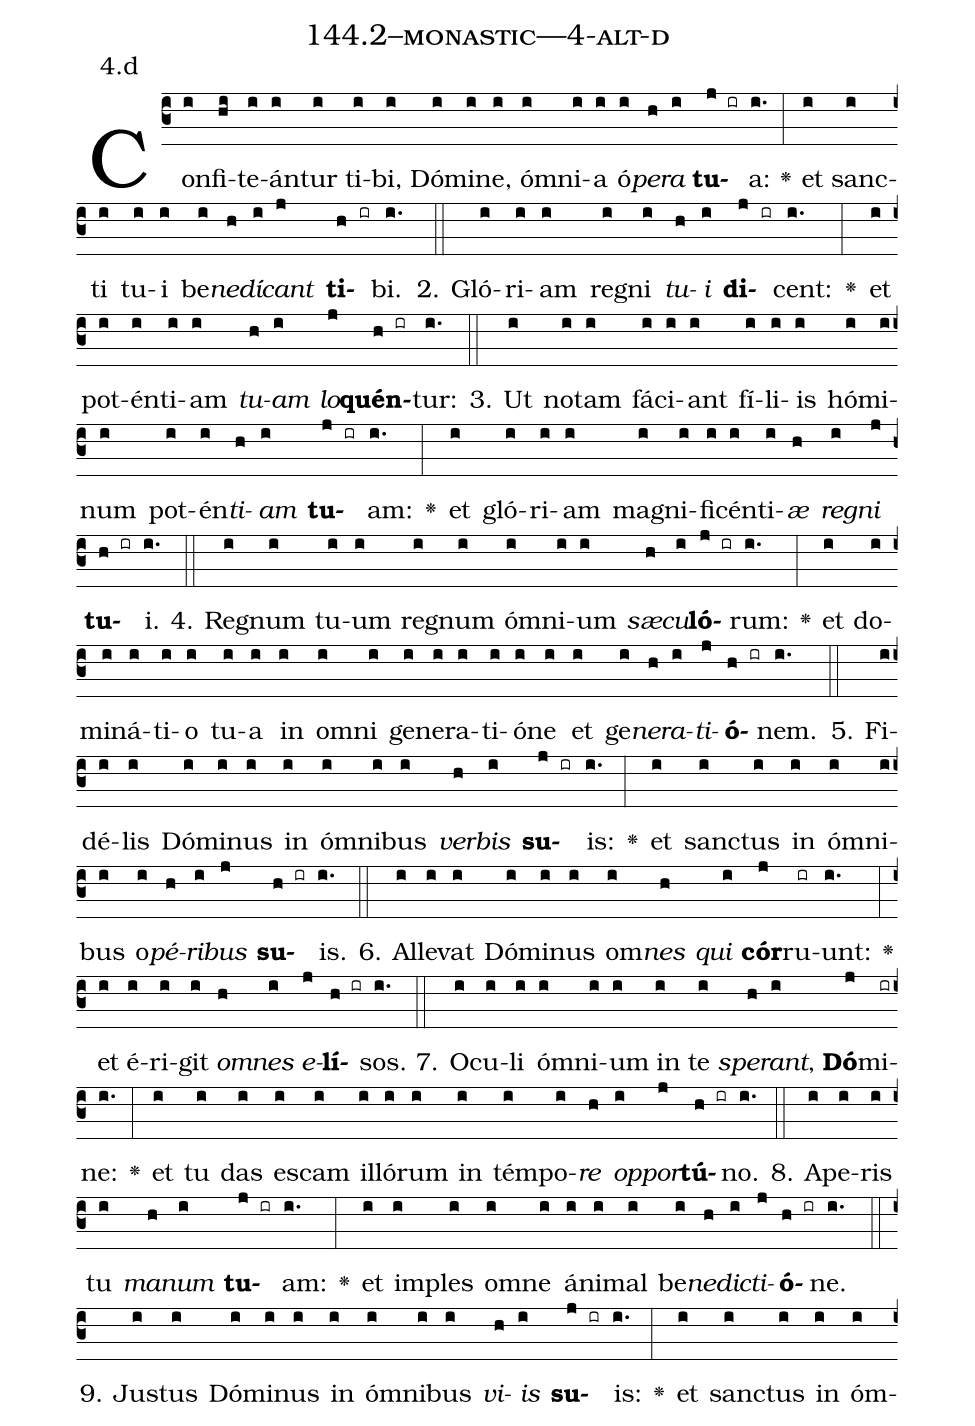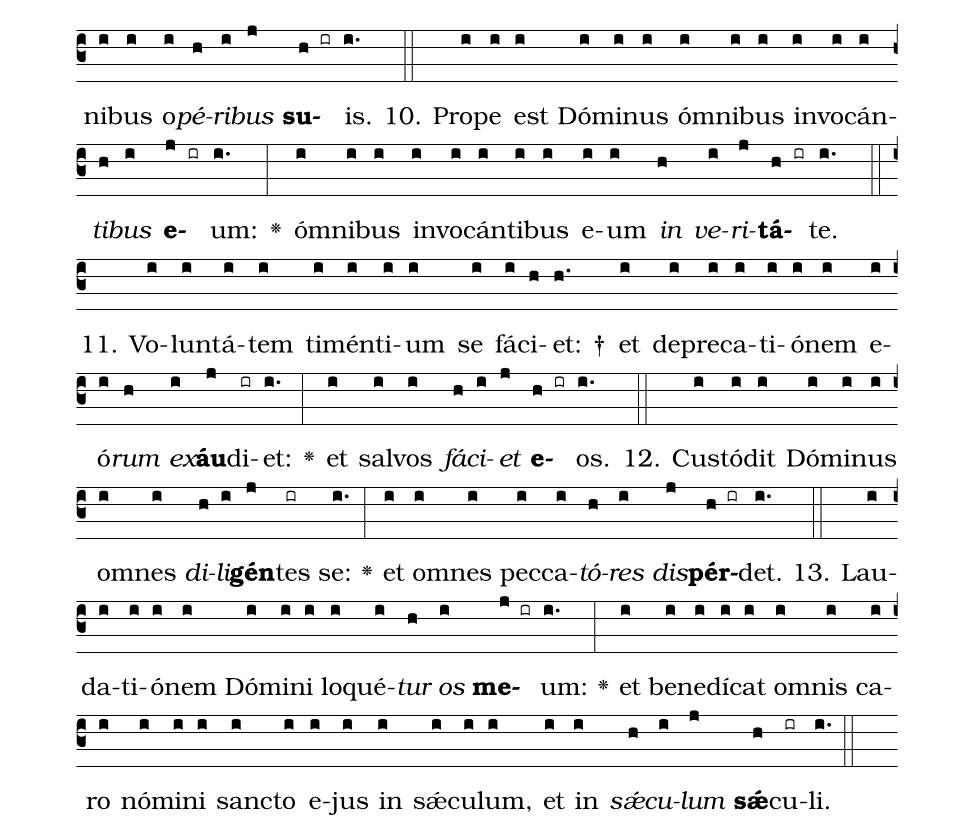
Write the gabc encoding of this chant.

name: 144.2--monastic---4-alt-d;
annotation: 4.d;
%%
(c3)Con(i)fi(hi)te(i)án(i)tur(i) ti(i)bi,(i) Dó(i)mi(i)ne,(i) óm(i)ni(i)a(i) ó(i)<i>pe</i>(h)<i>ra</i>(i) <b>tu</b>(j ir)a:(i.) <v>\greheightstar</v>(:) et(i) sanc(i)ti(i) tu(i)i(i) be(i)<i>ne</i>(h)<i>dí</i>(i)<i>cant</i>(j) <b>ti</b>(h ir)bi.(i.) (::)
2. Gló(i)ri(i)am(i) re(i)gni(i) <i>tu</i>(h)<i>i</i>(i) <b>di</b>(j ir)cent:(i.) <v>\greheightstar</v>(:) et(i) pot(i)én(i)ti(i)am(i) <i>tu</i>(h)<i>am</i>(i) <i>lo</i>(j)<b>quén</b>(h ir)tur:(i.) (::)
3. Ut(i) no(i)tam(i) fá(i)ci(i)ant(i) fí(i)li(i)is(i) hó(i)mi(i)num(i) pot(i)én(i)<i>ti</i>(h)<i>am</i>(i) <b>tu</b>(j ir)am:(i.) <v>\greheightstar</v>(:) et(i) gló(i)ri(i)am(i) ma(i)gni(i)fi(i)cén(i)ti(i)<i>æ</i>(h) <i>re</i>(i)<i>gni</i>(j) <b>tu</b>(h ir)i.(i.) (::)
4. Re(i)gnum(i) tu(i)um(i) re(i)gnum(i) óm(i)ni(i)um(i) <i>sæ</i>(h)<i>cu</i>(i)<b>ló</b>(j ir)rum:(i.) <v>\greheightstar</v>(:) et(i) do(i)mi(i)ná(i)ti(i)o(i) tu(i)a(i) in(i) om(i)ni(i) ge(i)ne(i)ra(i)ti(i)ó(i)ne(i) et(i) ge(i)<i>ne</i>(h)<i>ra</i>(i)<i>ti</i>(j)<b>ó</b>(h ir)nem.(i.) (::)
5. Fi(i)dé(i)lis(i) Dó(i)mi(i)nus(i) in(i) óm(i)ni(i)bus(i) <i>ver</i>(h)<i>bis</i>(i) <b>su</b>(j ir)is:(i.) <v>\greheightstar</v>(:) et(i) sanc(i)tus(i) in(i) óm(i)ni(i)bus(i) o(i)<i>pé</i>(h)<i>ri</i>(i)<i>bus</i>(j) <b>su</b>(h ir)is.(i.) (::)
6. Al(i)le(i)vat(i) Dó(i)mi(i)nus(i) om(i)<i>nes</i>(h) <i>qui</i>(i) <b>cór</b>(j)ru(ir)unt:(i.) <v>\greheightstar</v>(:) et(i) é(i)ri(i)git(i) <i>om</i>(h)<i>nes</i>(i) <i>e</i>(j)<b>lí</b>(h ir)sos.(i.) (::)
7. O(i)cu(i)li(i) óm(i)ni(i)um(i) in(i) te(i) <i>spe</i>(h)<i>rant</i>,(i) <b>Dó</b>(j)mi(ir)ne:(i.) <v>\greheightstar</v>(:) et(i) tu(i) das(i) es(i)cam(i) il(i)ló(i)rum(i) in(i) tém(i)po(i)<i>re</i>(h) <i>op</i>(i)<i>por</i>(j)<b>tú</b>(h ir)no.(i.) (::)
8. A(i)pe(i)ris(i) tu(i) <i>ma</i>(h)<i>num</i>(i) <b>tu</b>(j ir)am:(i.) <v>\greheightstar</v>(:) et(i) im(i)ples(i) om(i)ne(i) á(i)ni(i)mal(i) be(i)<i>ne</i>(h)<i>dic</i>(i)<i>ti</i>(j)<b>ó</b>(h ir)ne.(i.) (::)
9. Jus(i)tus(i) Dó(i)mi(i)nus(i) in(i) óm(i)ni(i)bus(i) <i>vi</i>(h)<i>is</i>(i) <b>su</b>(j ir)is:(i.) <v>\greheightstar</v>(:) et(i) sanc(i)tus(i) in(i) óm(i)ni(i)bus(i) o(i)<i>pé</i>(h)<i>ri</i>(i)<i>bus</i>(j) <b>su</b>(h ir)is.(i.) (::)
10. Pro(i)pe(i) est(i) Dó(i)mi(i)nus(i) óm(i)ni(i)bus(i) in(i)vo(i)cán(i)<i>ti</i>(h)<i>bus</i>(i) <b>e</b>(j ir)um:(i.) <v>\greheightstar</v>(:) óm(i)ni(i)bus(i) in(i)vo(i)cán(i)ti(i)bus(i) e(i)um(i) <i>in</i>(h) <i>ve</i>(i)<i>ri</i>(j)<b>tá</b>(h ir)te.(i.) (::)
11. Vo(i)lun(i)tá(i)tem(i) ti(i)mén(i)ti(i)um(i) se(i) fá(i)ci(h)et: †(h.) et(i) de(i)pre(i)ca(i)ti(i)ó(i)nem(i) e(i)ó(i)<i>rum</i>(h) <i>ex</i>(i)<b>áu</b>(j)di(ir)et:(i.) <v>\greheightstar</v>(:) et(i) sal(i)vos(i) <i>fá</i>(h)<i>ci</i>(i)<i>et</i>(j) <b>e</b>(h ir)os.(i.) (::)
12. Cus(i)tó(i)dit(i) Dó(i)mi(i)nus(i) om(i)nes(i) <i>di</i>(h)<i>li</i>(i)<b>gén</b>(j)tes(ir) se:(i.) <v>\greheightstar</v>(:) et(i) om(i)nes(i) pec(i)ca(i)<i>tó</i>(h)<i>res</i>(i) <i>dis</i>(j)<b>pér</b>(h ir)det.(i.) (::)
13. Lau(i)da(i)ti(i)ó(i)nem(i) Dó(i)mi(i)ni(i) lo(i)qué(i)<i>tur</i>(h) <i>os</i>(i) <b>me</b>(j ir)um:(i.) <v>\greheightstar</v>(:) et(i) be(i)ne(i)dí(i)cat(i) om(i)nis(i) ca(i)ro(i) nó(i)mi(i)ni(i) sanc(i)to(i) e(i)jus(i) in(i) sǽ(i)cu(i)lum,(i) et(i) in(i) <i>sǽ</i>(h)<i>cu</i>(i)<i>lum</i>(j) <b>sǽ</b>(h)cu(ir)li.(i.) (::)
